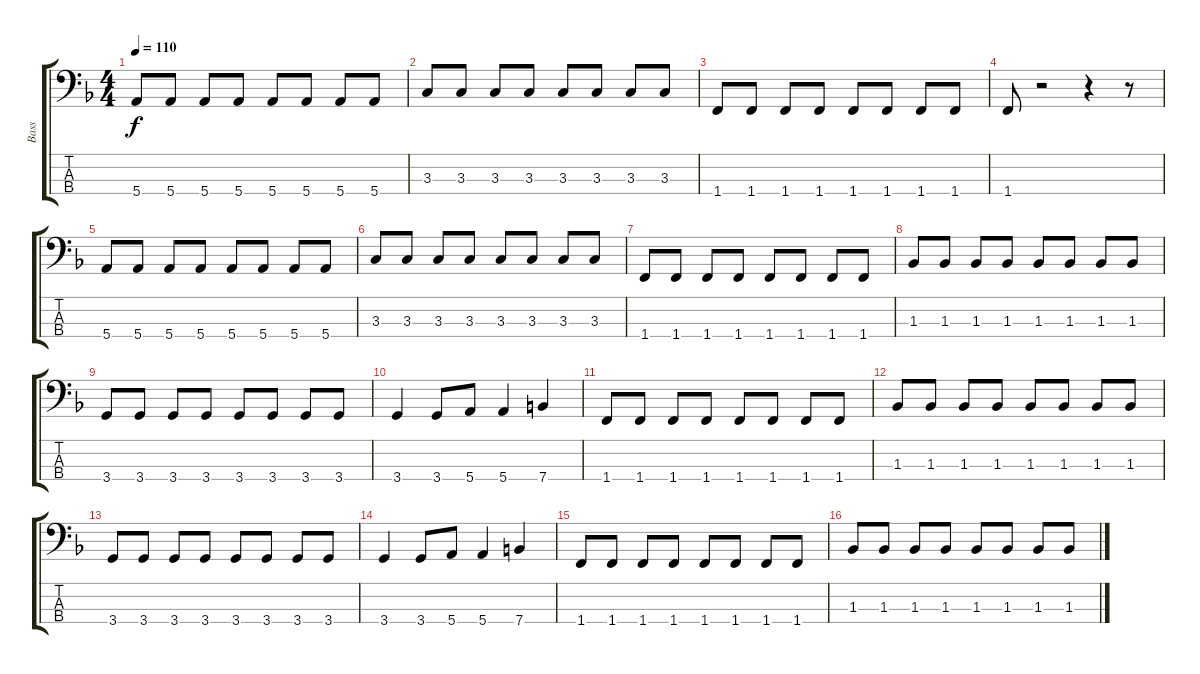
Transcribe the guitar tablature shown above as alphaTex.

\track ("Bass" "Bass") {instrument electricbassfinger}
\staff {score tabs}
\tuning (G2 D2 A1 E1) {hide}
\ts (4 4)
\tempo 110
\clef f4
\ks f
5.4.8{dy f} 5.4.8 5.4.8 5.4.8 5.4.8 5.4.8 5.4.8 5.4.8 |
3.3.8 3.3.8 3.3.8 3.3.8 3.3.8 3.3.8 3.3.8 3.3.8 |
1.4.8 1.4.8 1.4.8 1.4.8 1.4.8 1.4.8 1.4.8 1.4.8 |
1.4.8 r.2 r.4 r.8 |
5.4.8 5.4.8 5.4.8 5.4.8 5.4.8 5.4.8 5.4.8 5.4.8 |
3.3.8 3.3.8 3.3.8 3.3.8 3.3.8 3.3.8 3.3.8 3.3.8 |
1.4.8 1.4.8 1.4.8 1.4.8 1.4.8 1.4.8 1.4.8 1.4.8 |
1.3.8 1.3.8 1.3.8 1.3.8 1.3.8 1.3.8 1.3.8 1.3.8 |
3.4.8 3.4.8 3.4.8 3.4.8 3.4.8 3.4.8 3.4.8 3.4.8 |
3.4.4 3.4.8 5.4.8 5.4.4 7.4.4 |
1.4.8 1.4.8 1.4.8 1.4.8 1.4.8 1.4.8 1.4.8 1.4.8 |
1.3.8 1.3.8 1.3.8 1.3.8 1.3.8 1.3.8 1.3.8 1.3.8 |
3.4.8 3.4.8 3.4.8 3.4.8 3.4.8 3.4.8 3.4.8 3.4.8 |
3.4.4 3.4.8 5.4.8 5.4.4 7.4.4 |
1.4.8 1.4.8 1.4.8 1.4.8 1.4.8 1.4.8 1.4.8 1.4.8 |
1.3.8 1.3.8 1.3.8 1.3.8 1.3.8 1.3.8 1.3.8 1.3.8
